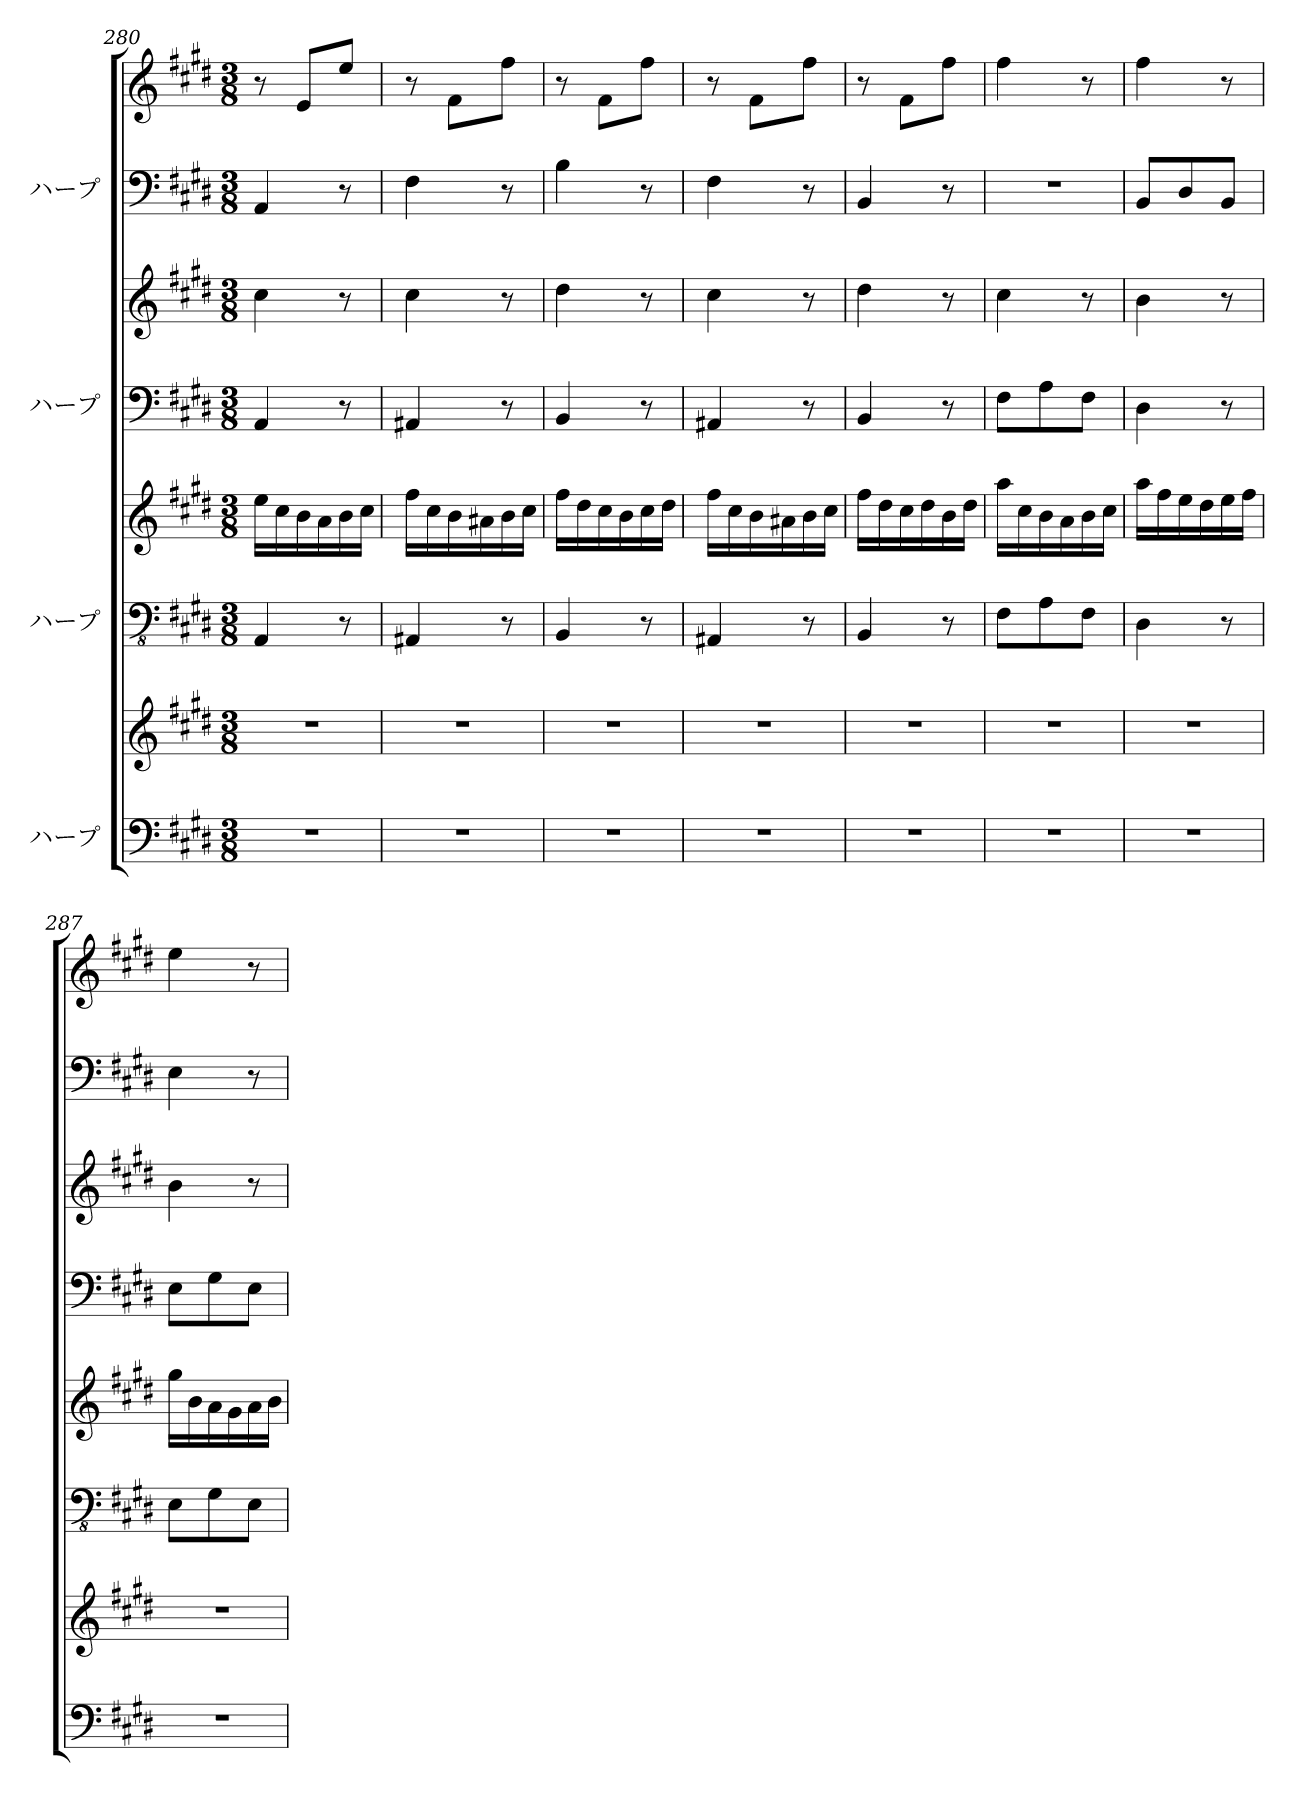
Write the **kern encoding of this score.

**kern	**kern	**kern	**kern	**kern	**kern	**kern	**kern
*part4	*part4	*part3	*part3	*part2	*part2	*part1	*part1
*staff8	*staff7	*staff6	*staff5	*staff4	*staff3	*staff2	*staff1
*I"ハープ	*	*I"ハープ	*	*I"ハープ	*	*I"ハープ	*
*clefF4	*clefG2	*clefFv4	*clefG2	*clefF4	*clefG2	*clefF4	*clefG2
*k[f#c#g#d#]	*k[f#c#g#d#]	*k[f#c#g#d#]	*k[f#c#g#d#]	*k[f#c#g#d#]	*k[f#c#g#d#]	*k[f#c#g#d#]	*k[f#c#g#d#]
*M3/8	*M3/8	*M3/8	*M3/8	*M3/8	*M3/8	*M3/8	*M3/8
=280	=280	=280	=280	=280	=280	=280	=280
4.r	4.r	4AAA/	16ee\LL	4AA/	4cc#\	4AA/	8r
.	.	.	16cc#\	.	.	.	.
.	.	.	16b\	.	.	.	8e/L
.	.	.	16a\	.	.	.	.
.	.	8r	16b\	8r	8r	8r	8ee/J
.	.	.	16cc#\JJ	.	.	.	.
=281	=281	=281	=281	=281	=281	=281	=281
4.r	4.r	4AAA#X/	16ff#\LL	4AA#X/	4cc#\	4F#\	8r
.	.	.	16cc#\	.	.	.	.
.	.	.	16b\	.	.	.	8f#\L
.	.	.	16a#X\	.	.	.	.
.	.	8r	16b\	8r	8r	8r	8ff#\J
.	.	.	16cc#\JJ	.	.	.	.
=282	=282	=282	=282	=282	=282	=282	=282
4.r	4.r	4BBB/	16ff#\LL	4BB/	4dd#\	4B\	8r
.	.	.	16dd#\	.	.	.	.
.	.	.	16cc#\	.	.	.	8f#\L
.	.	.	16b\	.	.	.	.
.	.	8r	16cc#\	8r	8r	8r	8ff#\J
.	.	.	16dd#\JJ	.	.	.	.
=283	=283	=283	=283	=283	=283	=283	=283
4.r	4.r	4AAA#X/	16ff#\LL	4AA#X/	4cc#\	4F#\	8r
.	.	.	16cc#\	.	.	.	.
.	.	.	16b\	.	.	.	8f#\L
.	.	.	16a#X\	.	.	.	.
.	.	8r	16b\	8r	8r	8r	8ff#\J
.	.	.	16cc#\JJ	.	.	.	.
=284	=284	=284	=284	=284	=284	=284	=284
4.r	4.r	4BBB/	16ff#\LL	4BB/	4dd#\	4BB/	8r
.	.	.	16dd#\	.	.	.	.
.	.	.	16cc#\	.	.	.	8f#\L
.	.	.	16dd#\	.	.	.	.
.	.	8r	16b\	8r	8r	8r	8ff#\J
.	.	.	16dd#\JJ	.	.	.	.
!!LO:PB:g=z
=285	=285	=285	=285	=285	=285	=285	=285
4.r	4.r	8FF#\L	16aa\LL	8F#\L	4cc#\	4.r	4ff#\
.	.	.	16cc#\	.	.	.	.
.	.	8AA\	16b\	8A\	.	.	.
.	.	.	16a\	.	.	.	.
.	.	8FF#\J	16b\	8F#\J	8r	.	8r
.	.	.	16cc#\JJ	.	.	.	.
=286	=286	=286	=286	=286	=286	=286	=286
4.r	4.r	4DD#\	16aa\LL	4D#\	4b\	8BB/L	4ff#\
.	.	.	16ff#\	.	.	.	.
.	.	.	16ee\	.	.	8D#/	.
.	.	.	16dd#\	.	.	.	.
.	.	8r	16ee\	8r	8r	8BB/J	8r
.	.	.	16ff#\JJ	.	.	.	.
=287	=287	=287	=287	=287	=287	=287	=287
4.r	4.r	8EE\L	16gg#\LL	8E\L	4b\	4E\	4ee\
.	.	.	16b\	.	.	.	.
.	.	8GG#\	16a\	8G#\	.	.	.
.	.	.	16g#\	.	.	.	.
.	.	8EE\J	16a\	8E\J	8r	8r	8r
.	.	.	16b\JJ	.	.	.	.
=	=	=	=	=	=	=	=
*-	*-	*-	*-	*-	*-	*-	*-
